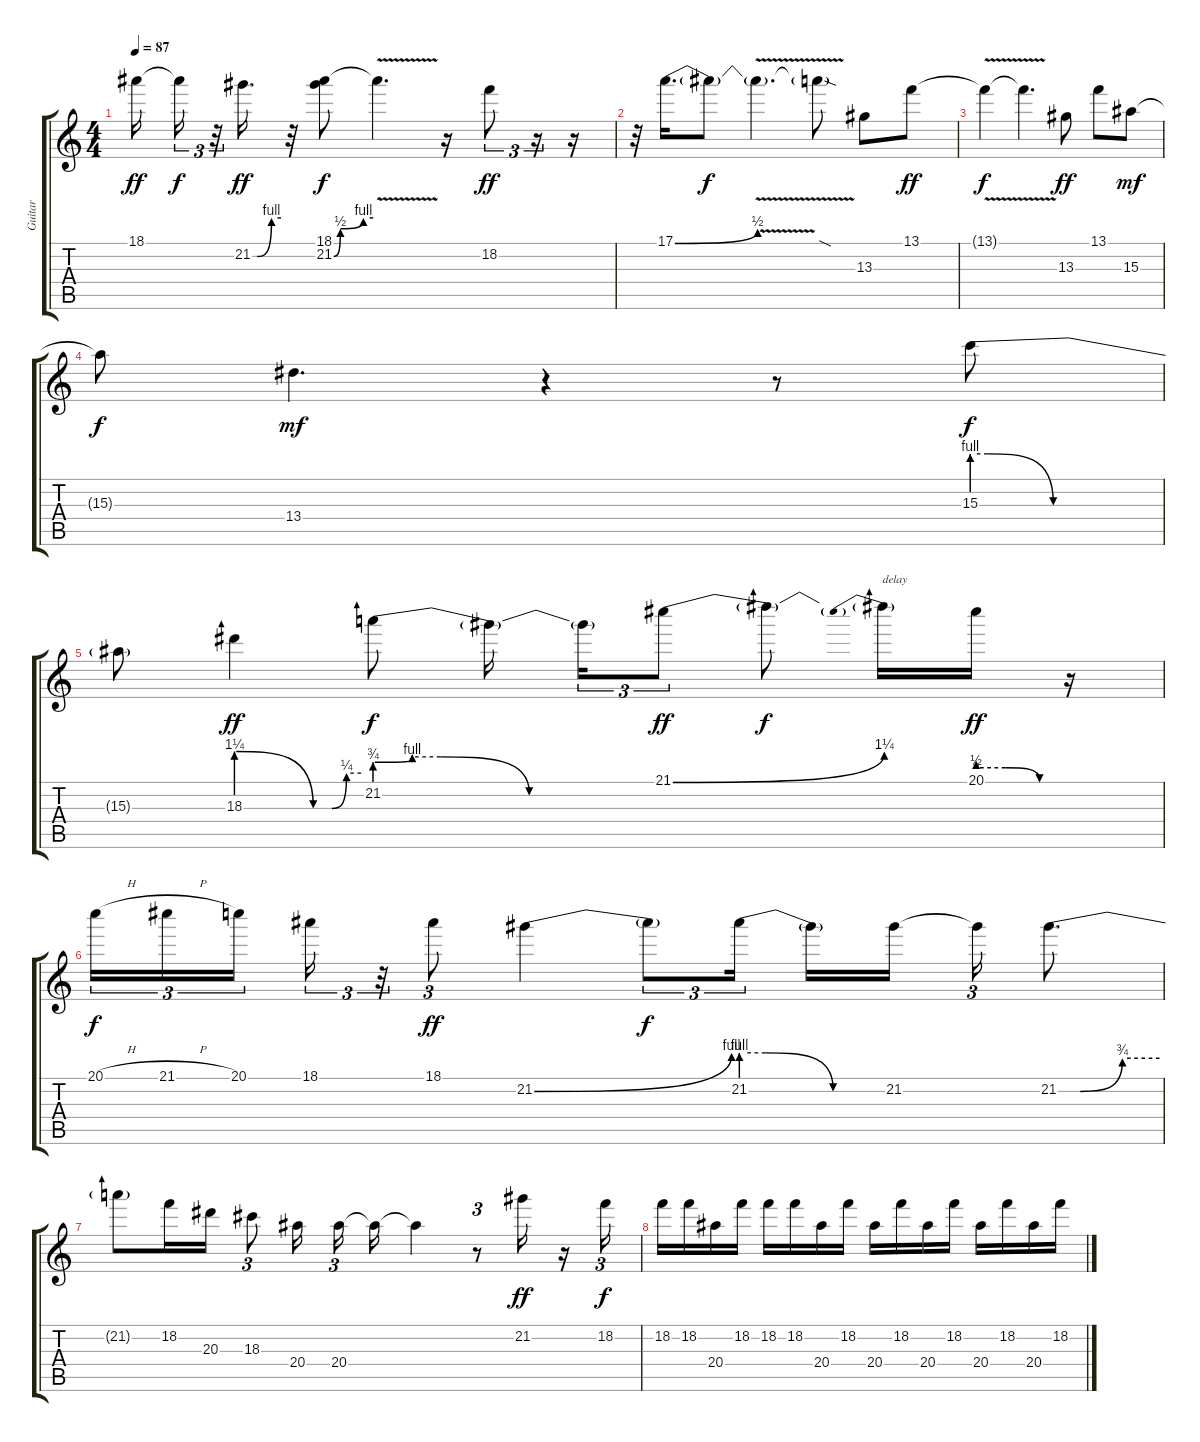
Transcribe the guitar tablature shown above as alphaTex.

\track ("Guitar" "Guitar") {instrument distortionguitar}
\staff {score tabs}
\tuning (E4 B3 G3 D3 A2 E2) {hide}
\ts (4 4)
\tempo 87
\clef g2
\ks c
18.1.16{dy ff} 18.1{t}.16{tu (3 2) dy f} r.32{tu (3 2)} 21.2{be (custom 0 0 10 0 40 4 60 4)}.16{d dy ff} r.32 (18.1 21.2{be (custom 0 0 10 2 45 4 60 4)}).8{dy f volume 7} 18.1{v t}.4{d} r.16{volume 13} 18.2.8{tu (3 2) dy ff} r.16{tu (3 2)} r.16 |
r.32 17.1{be (bend 0 0 60 2)}.16{d} 17.1{t}.8{dy f} 17.1{v t}.4{d volume 6} 17.1{sod t}.8 13.3.8{volume 13} 13.1.8{dy ff} |
13.1{v t}.4{dy f} 13.1{t}.4{d volume 7} 13.3.8{dy ff volume 13} 13.1.8 15.3.8{dy mf} |
15.3{t}.8{dy f} 13.4.4{d dy mf} r.4 r.8 15.3{be (custom 0 4 5 4 26 0 60 0)}.8{dy f} |
15.3{t}.8 18.3{be (custom 0 5 37 0 46 0 53 1 60 1)}.4{dy ff} 21.2{be (custom 0 3 8 4 14 4 33 0 60 0)}.8{dy f} 21.2{t}.16{beam splitsecondary} 21.2{t}.16{tu (3 2)} 21.1{be (bend 0 0 60 5)}.8{tu (3 2) dy ff} 21.1{t}.8{dy f volume 9} 21.1{be (prebend 0 5 60 5) t}.16{txt "delay"} 20.1{be (custom 0 2 20 2 45 0 60 0)}.16{dy ff} r.16 |
20.1{h}.16{tu (3 2) dy f volume 13} 21.1{h}.16{tu (3 2)} 20.1.16{tu (3 2) beam splitsecondary} 18.1.16{tu (3 2)} r.32{tu (3 2)} 18.1.8{tu (3 2) dy ff} 21.2{be (bend 0 0 60 4)}.4{volume 9} 21.2{t}.8{tu (3 2) dy f} 21.2{be (custom 0 4 10 4 38 0 60 0)}.16{tu (3 2) beam splitsecondary} 21.2{t}.16 21.2.16 21.2{t}.16{tu (3 2)} 21.2{be (custom 0 0 13 0 38 3 60 3)}.8{d} |
21.2{t}.8 18.2.16{volume 13} 20.3.16 18.3.8{tu (3 2)} 20.4.16{beam splitsecondary} 20.4.16{tu (3 2) volume 6} 20.4{t}.16 20.4{t}.4 r.8{tu (3 2)} 21.2.16{dy ff volume 13} r.16 18.2.16{tu (3 2) dy f} |
18.2.16 18.2.16 20.4.16 18.2.16 18.2.16 18.2.16 20.4.16 18.2.16 20.4.16 18.2.16 20.4.16 18.2.16 20.4.16 18.2.16 20.4.16 18.2.16
